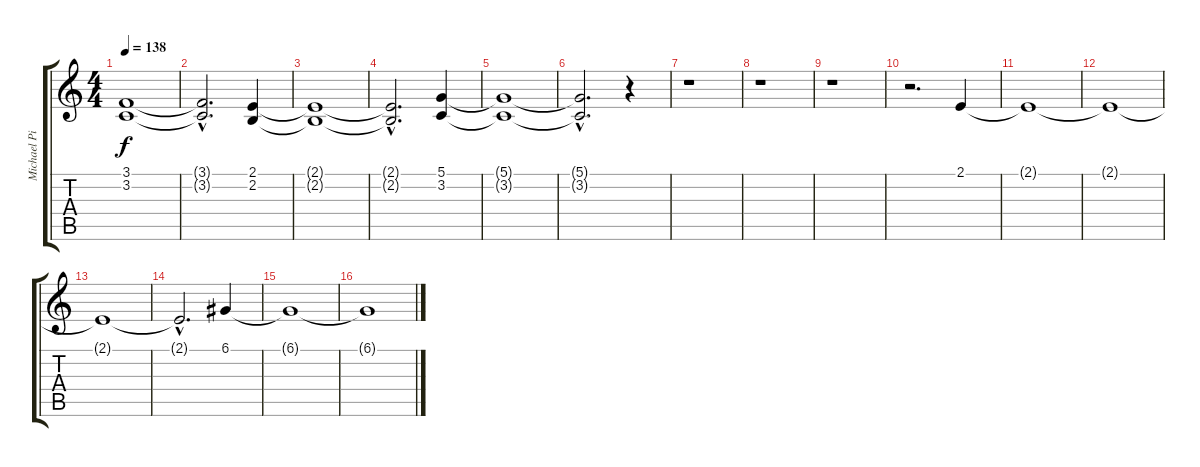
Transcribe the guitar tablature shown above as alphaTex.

\track ("Michael Pinella" "Michael Pi") {instrument stringensemble1}
\staff {score tabs}
\tuning (D4 A3 F3 C3 G2 D2) {hide}
\ts (4 4)
\tempo 138
\clef g2
\ks c
(3.1{t} 3.2{t}).1{dy f} |
(3.1{hac t} 3.2{hac t}).2{d} (2.1 2.2).4 |
(2.1{t} 2.2{t}).1 |
(2.1{hac t} 2.2{hac t}).2{d} (5.1 3.2).4 |
(5.1{t} 3.2{t}).1 |
(5.1{hac t} 3.2{hac t}).2{d} r.4 |
r.1 |
r.1 |
r.1 |
r.2{d volume 8 instrument pad4choir} 2.1.4 |
2.1{t}.1 |
2.1{t}.1 |
2.1{t}.1 |
2.1{hac t}.2{d} 6.1.4 |
6.1{t}.1 |
6.1{t}.1
